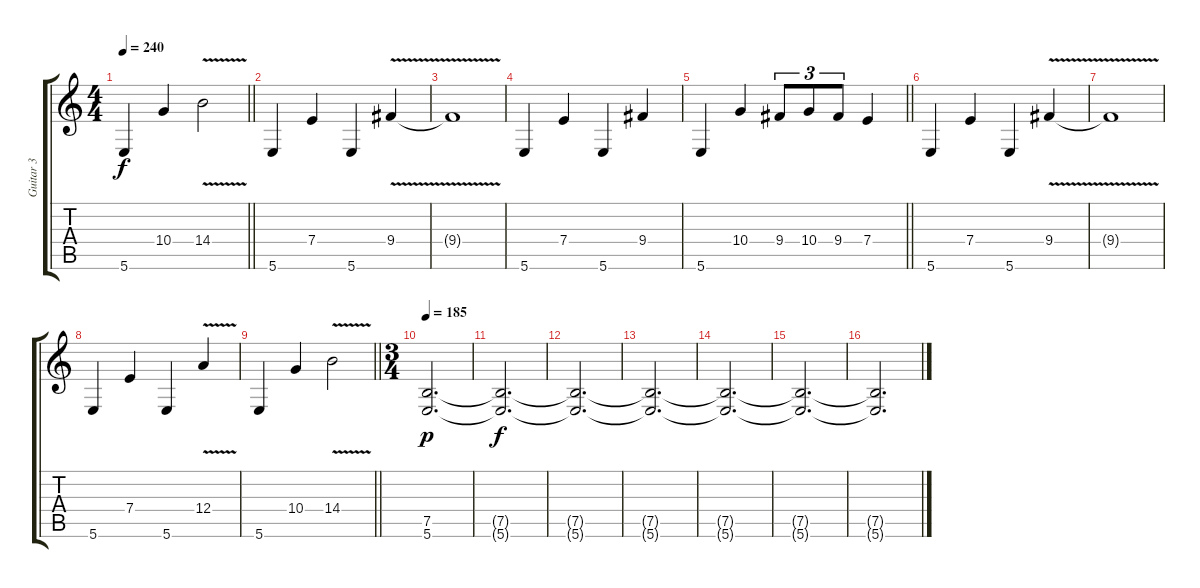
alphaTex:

\track ("Guitar 3" "Guitar 3") {instrument distortionguitar}
\staff {score tabs}
\tuning (B3 Gb3 D3 A2 E2 B1) {hide}
\ts (4 4)
\tempo 240
\clef g2
\barLineRight lightlight
\ks c
5.6.4{dy f} 10.4.4 14.4{v}.2 |
5.6.4 7.4.4 5.6.4 9.4{v}.4 |
9.4{t}.1 |
5.6.4 7.4.4 5.6.4 9.4.4 |
\barLineRight lightlight
5.6.4 10.4.4 9.4.8{tu (3 2)} 10.4.8{tu (3 2)} 9.4.8{tu (3 2)} 7.4.4 |
5.6.4 7.4.4 5.6.4 9.4{v}.4 |
9.4{t}.1 |
5.6.4 7.4.4 5.6.4 12.4{v}.4 |
\barLineRight lightlight
5.6.4 10.4.4 14.4{v}.2 |
\ts (3 4)
\tempo 185
(7.5 5.6).2{d dy p volume 6} |
(7.5{t} 5.6{t}).2{d dy f} |
(7.5{t} 5.6{t}).2{d} |
(7.5{t} 5.6{t}).2{d} |
(7.5{t} 5.6{t}).2{d} |
(7.5{t} 5.6{t}).2{d volume 0} |
(7.5{t} 5.6{t}).2{d}
